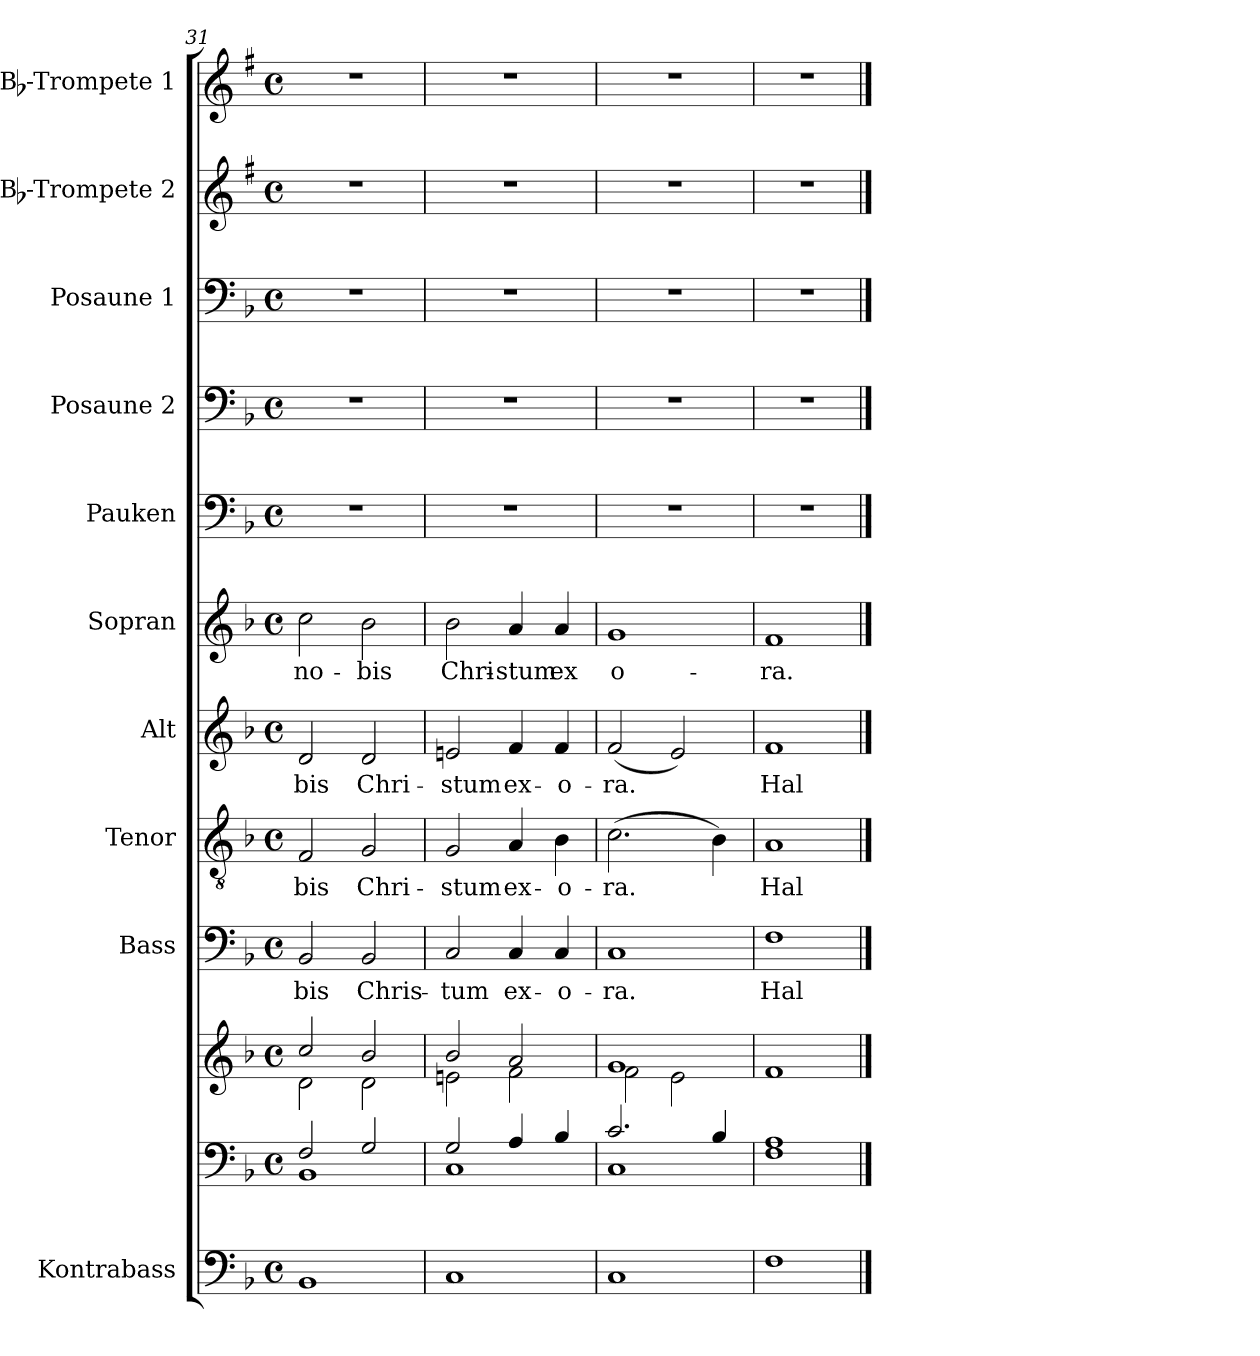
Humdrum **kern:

**kern	**kern	**kern	**kern	**text	**kern	**text	**kern	**text	**kern	**text	**kern	**kern	**kern	**kern	**kern
*part11	*part10	*part10	*part9	*part9	*part8	*part8	*part7	*part7	*part6	*part6	*part5	*part4	*part3	*part2	*part1
*staff12	*staff11	*staff10	*staff9	*staff9	*staff8	*staff8	*staff7	*staff7	*staff6	*staff6	*staff5	*staff4	*staff3	*staff2	*staff1
*I"Kontrabass	*	*	*I"Bass	*	*I"Tenor	*	*I"Alt	*	*I"Sopran	*	*I"Pauken	*I"Posaune 2	*I"Posaune 1	*I"Bb-Trompete 2	*I"Bb-Trompete 1
*I'Kb.	*	*	*I'B.	*	*I'T.	*	*I'A.	*	*I'S.	*	*I'Pk.	*I'Pos. 2	*I'Pos. 1	*I'Bb Trp. 2	*I'Bb Trp. 1
*clefF4	*clefF4	*clefG2	*clefF4	*	*clefGv2	*	*clefG2	*	*clefG2	*	*clefF4	*clefF4	*clefF4	*clefG2	*clefG2
*ITrd7c12	*	*	*	*	*	*	*	*	*	*	*	*	*	*ITrd1c2	*ITrd1c2
*k[b-]	*k[b-]	*k[b-]	*k[b-]	*	*k[b-]	*	*k[b-]	*	*k[b-]	*	*k[b-]	*k[b-]	*k[b-]	*k[b-]	*k[b-]
*F:	*F:	*F:	*F:	*	*F:	*	*F:	*	*F:	*	*F:	*F:	*F:	*F:	*F:
*M4/4	*M4/4	*M4/4	*M4/4	*	*M4/4	*	*M4/4	*	*M4/4	*	*M4/4	*M4/4	*M4/4	*M4/4	*M4/4
*met(c)	*met(c)	*met(c)	*met(c)	*	*met(c)	*	*met(c)	*	*met(c)	*	*met(c)	*met(c)	*met(c)	*met(c)	*met(c)
=31	=31	=31	=31	=31	=31	=31	=31	=31	=31	=31	=31	=31	=31	=31	=31
*	*^	*^	*	*	*	*	*	*	*	*	*	*	*	*	*
!	!	!	!	!	!	!LO:LY:b	!	!LO:LY:b	!	!LO:LY:b	!	!LO:LY:b	!	!	!	!	!
1BBB-	2F/	1BB-	2cc/	2d\	2BB-/	-bis	2F/	-bis	2d/	-bis	2cc\	no-	1r	1r	1r	1r	1r
!	!	!	!	!	!	!LO:LY:b	!	!LO:LY:b	!	!LO:LY:b	!	!LO:LY:b	!	!	!	!	!
.	2G/	.	2b-/	2d\	2BB-/	Chris-	2G/	Chri-	2d/	Chri-	2b-\	-bis	.	.	.	.	.
=32	=32	=32	=32	=32	=32	=32	=32	=32	=32	=32	=32	=32	=32	=32	=32	=32	=32
!	!	!	!	!	!	!LO:LY:b	!	!LO:LY:b	!	!LO:LY:b	!	!LO:LY:b	!	!	!	!	!
1CC	2G/	1C	2b-/	2en\	2C/	-tum	2G/	-stum	2en/	-stum	2b-\	Chri-	1r	1r	1r	1r	1r
!	!	!	!	!	!	!LO:LY:b	!	!LO:LY:b	!	!LO:LY:b	!	!LO:LY:b	!	!	!	!	!
.	4A/	.	2a/	2f\	4C/	ex-	4A/	ex-	4f/	ex-	4a/	-stum	.	.	.	.	.
!	!	!	!	!	!	!LO:LY:b	!	!LO:LY:b	!	!LO:LY:b	!	!LO:LY:b	!	!	!	!	!
.	4B-/	.	.	.	4C/	-o-	4B-\	-o-	4f/	-o-	4a/	ex	.	.	.	.	.
=33	=33	=33	=33	=33	=33	=33	=33	=33	=33	=33	=33	=33	=33	=33	=33	=33	=33
!	!	!	!	!	!	!LO:LY:b	!	!LO:LY:b	!	!LO:LY:b	!	!LO:LY:b	!	!	!	!	!
1CC	2.c/	1C	1g	2f\	1C	-ra.	(>2.c\	-ra.	(<2f/	-ra.	1g	o-	1r	1r	1r	1r	1r
.	.	.	.	2e\	.	.	.	.	2e/)	.	.	.	.	.	.	.	.
.	4B-/	.	.	.	.	.	4B-\)	.	.	.	.	.	.	.	.	.	.
*	*	*	*v	*v	*	*	*	*	*	*	*	*	*	*	*	*	*
=34	=34	=34	=34	=34	=34	=34	=34	=34	=34	=34	=34	=34	=34	=34	=34	=34
!	!	!	!	!	!LO:LY:b	!	!LO:LY:b	!	!LO:LY:b	!	!LO:LY:b	!	!	!	!	!
1FF	1A	1F	1f	1F	Hal-	1A	Hal-	1f	Hal-	1f	-ra.	1r	1r	1r	1r	1r
*	*v	*v	*	*	*	*	*	*	*	*	*	*	*	*	*	*
==	==	==	==	==	==	==	==	==	==	==	==	==	==	==	==
*-	*-	*-	*-	*-	*-	*-	*-	*-	*-	*-	*-	*-	*-	*-	*-
